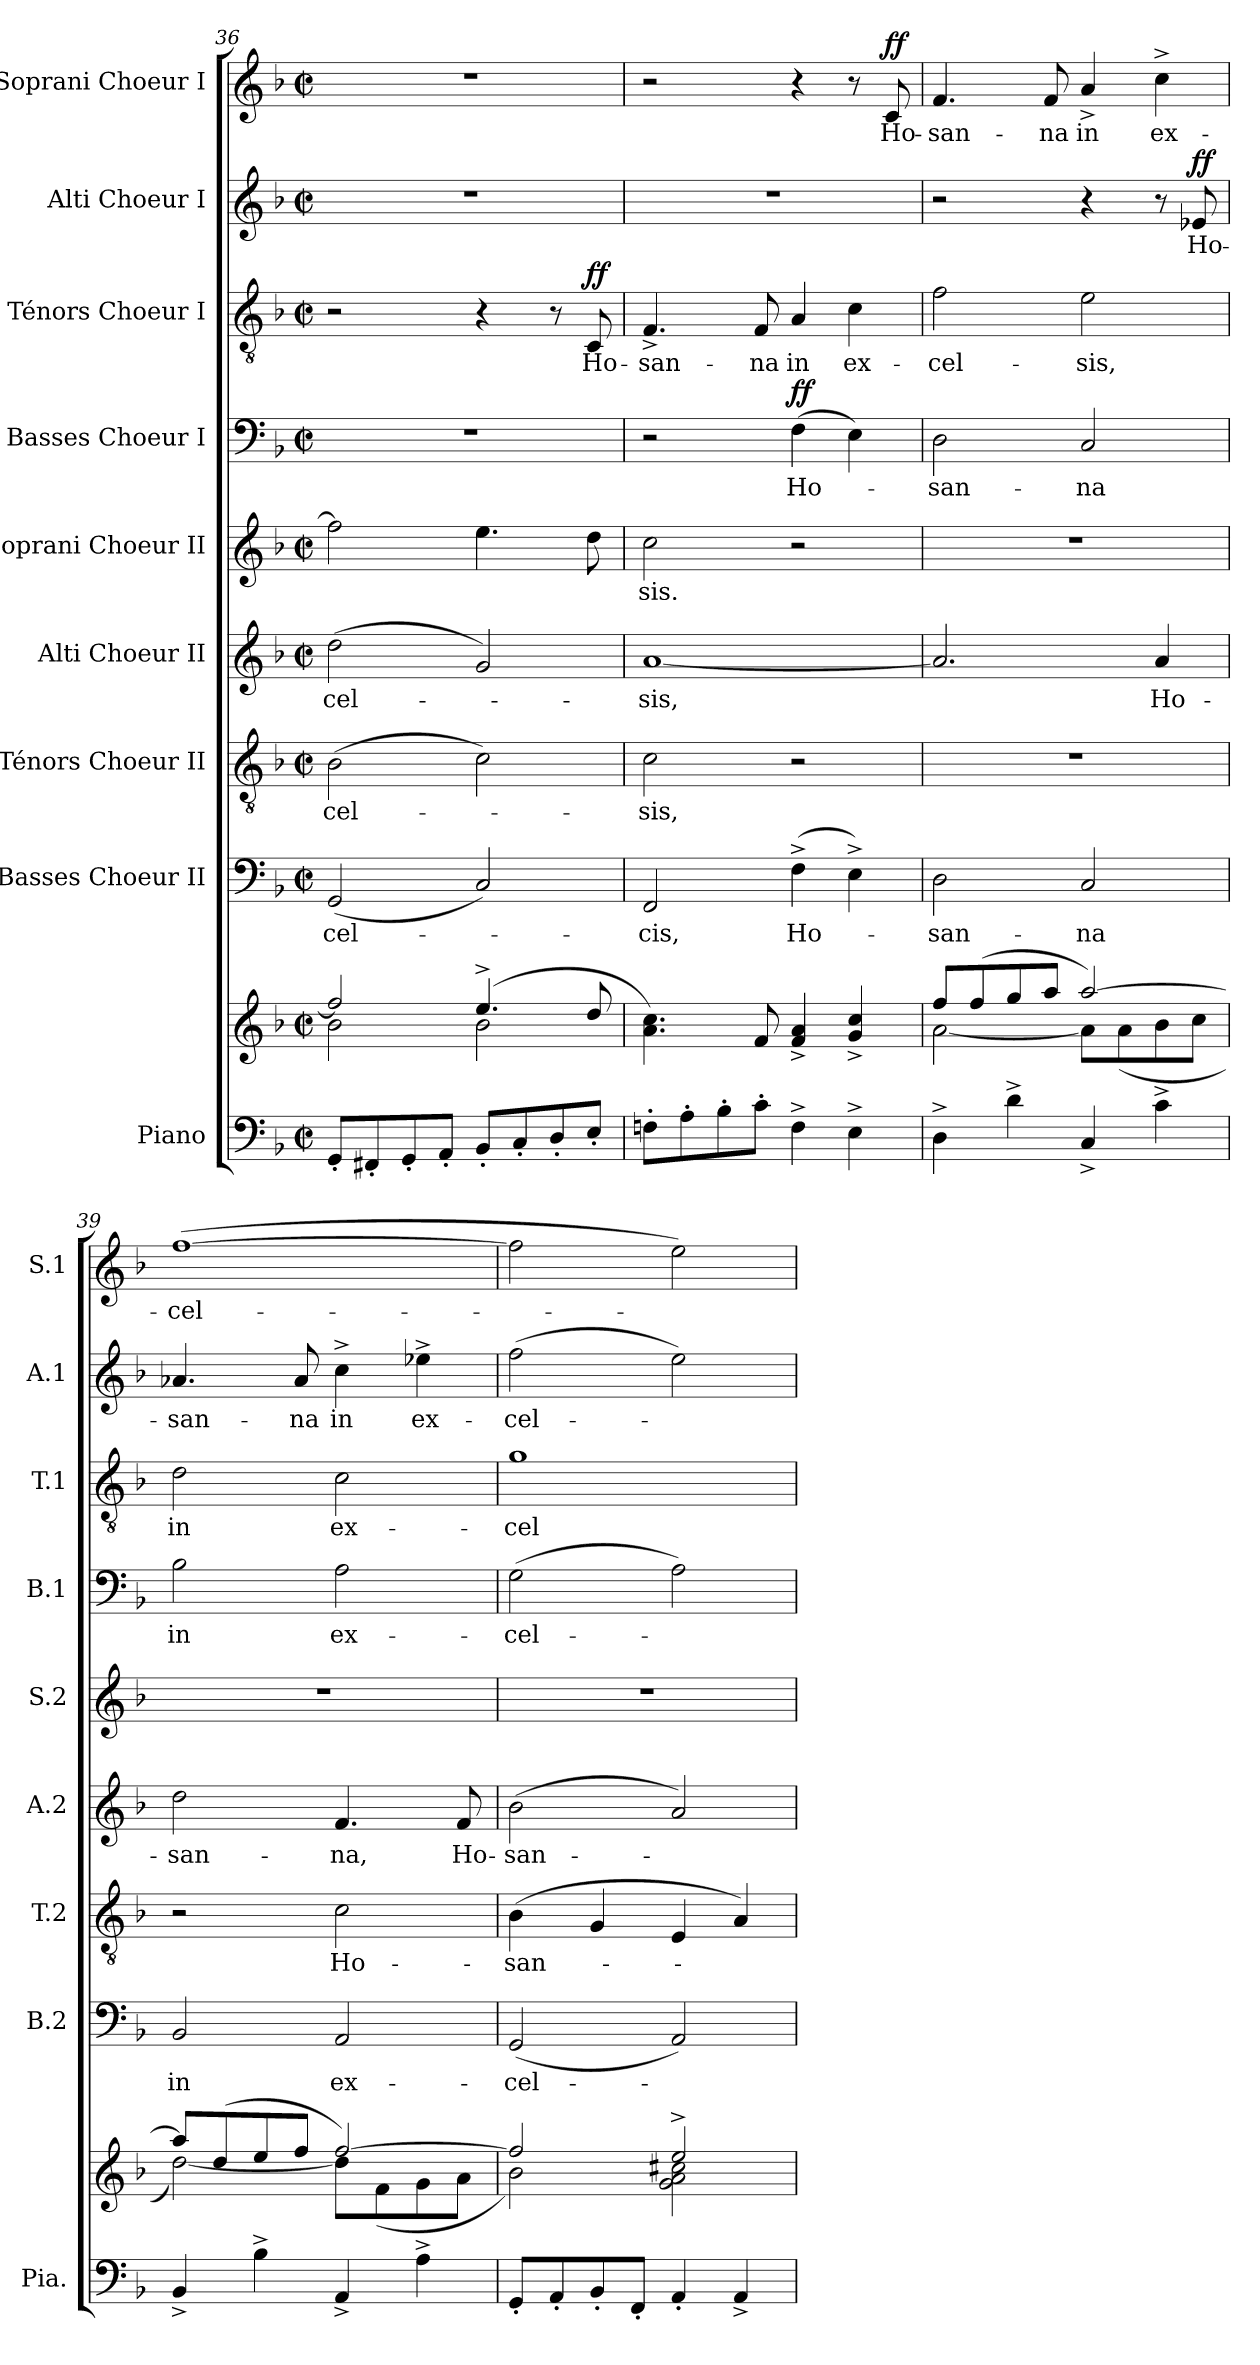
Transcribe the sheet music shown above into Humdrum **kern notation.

**kern	**kern	**kern	**text	**kern	**text	**kern	**text	**kern	**text	**kern	**text	**dynam	**kern	**text	**dynam	**kern	**text	**dynam	**kern	**text	**dynam
*part9	*part9	*part8	*part8	*part7	*part7	*part6	*part6	*part5	*part5	*part4	*part4	*part4	*part3	*part3	*part3	*part2	*part2	*part2	*part1	*part1	*part1
*staff10	*staff9	*staff8	*staff8	*staff7	*staff7	*staff6	*staff6	*staff5	*staff5	*staff4	*staff4	*staff4	*staff3	*staff3	*staff3	*staff2	*staff2	*staff2	*staff1	*staff1	*staff1
*I"Piano	*	*I"Basses Choeur II	*	*I"Ténors Choeur II	*	*I"Alti Choeur II	*	*I"Soprani Choeur II	*	*I"Basses Choeur I	*	*	*I"Ténors Choeur I	*	*	*I"Alti Choeur I	*	*	*I"Soprani Choeur I	*	*
*I'Pia.	*	*I'B.2	*	*I'T.2	*	*I'A.2	*	*I'S.2	*	*I'B.1	*	*	*I'T.1	*	*	*I'A.1	*	*	*I'S.1	*	*
!!LO:PB:g=z
*clefF4	*clefG2	*clefF4	*	*clefGv2	*	*clefG2	*	*clefG2	*	*clefF4	*	*	*clefGv2	*	*	*clefG2	*	*	*clefG2	*	*
*	*	*	*	*	*	*	*	*	*	*	*	*	*	*	*	*ITrd2c3	*	*	*	*	*
*k[b-]	*k[b-]	*k[b-]	*	*k[b-]	*	*k[b-]	*	*k[b-]	*	*k[b-]	*	*	*k[b-]	*	*	*k[f#c#]	*	*	*k[b-]	*	*
*M2/2	*M2/2	*M2/2	*	*M2/2	*	*M2/2	*	*M2/2	*	*M2/2	*	*	*M2/2	*	*	*M2/2	*	*	*M2/2	*	*
*met(c|)	*met(c|)	*met(c|)	*	*met(c|)	*	*met(c|)	*	*met(c|)	*	*met(c|)	*	*	*met(c|)	*	*	*met(c|)	*	*	*met(c|)	*	*
=36	=36	=36	=36	=36	=36	=36	=36	=36	=36	=36	=36	=36	=36	=36	=36	=36	=36	=36	=36	=36	=36
*	*^	*	*	*	*	*	*	*	*	*	*	*	*	*	*	*	*	*	*	*	*
8GG'/L	2ff/]	2b-\	(2GG/	-cel-	(2B-\	-cel-	(2ddi\	-cel-	2ff\]	.	1r	.	.	2r	.	.	1r	.	.	1r	.	.
8FF#X'/	.	.	.	.	.	.	.	.	.	.	.	.	.	.	.	.	.	.	.	.	.	.
8GG'/	.	.	.	.	.	.	.	.	.	.	.	.	.	.	.	.	.	.	.	.	.	.
8AA'/J	.	.	.	.	.	.	.	.	.	.	.	.	.	.	.	.	.	.	.	.	.	.
8BB-'/L	(4.ee^/	2b-\	2C/)	.	2c\)	.	2gi/)	.	4.ee\	.	.	.	.	4r	.	.	.	.	.	.	.	.
8C'/	.	.	.	.	.	.	.	.	.	.	.	.	.	.	.	.	.	.	.	.	.	.
8D'/	.	.	.	.	.	.	.	.	.	.	.	.	.	8r	.	.	.	.	.	.	.	.
!	!	!	!	!	!	!	!	!	!	!	!	!	!	!	!	!LO:DY:a	!	!	!	!	!	!
8E'/J	8dd/	.	.	.	.	.	.	.	8dd\	.	.	.	.	8C/	Ho-	ff	.	.	.	.	.	.
*	*v	*v	*	*	*	*	*	*	*	*	*	*	*	*	*	*	*	*	*	*	*	*
=37	=37	=37	=37	=37	=37	=37	=37	=37	=37	=37	=37	=37	=37	=37	=37	=37	=37	=37	=37	=37	=37
8Fn'\L	4.a\ 4.cc\)	2FF/	-cis,	2c\	-sis,	[1ai	-sis,	2cc\	-sis.	2r	.	.	4.F^/	-san-	.	1r	.	.	2r	.	.
8A'\	.	.	.	.	.	.	.	.	.	.	.	.	.	.	.	.	.	.	.	.	.
8B-'\	.	.	.	.	.	.	.	.	.	.	.	.	.	.	.	.	.	.	.	.	.
8c'\J	8f/	.	.	.	.	.	.	.	.	.	.	.	8F/	-na	.	.	.	.	.	.	.
!	!	!	!	!	!	!	!	!	!	!	!	!LO:DY:a	!	!	!	!	!	!	!	!	!
4F^\	4f/^ 4a/^	(4F^\	Ho-	2r	.	.	.	2r	.	(4F\	Ho-	ff	4A/	in	.	.	.	.	4r	.	.
4E^\	4g/^ 4cc/^	4E^\)	.	.	.	.	.	.	.	4E\)	.	.	4c\	ex-	.	.	.	.	8r	.	.
!	!	!	!	!	!	!	!	!	!	!	!	!	!	!	!	!	!	!	!	!	!LO:DY:a
.	.	.	.	.	.	.	.	.	.	.	.	.	.	.	.	.	.	.	8c/	Ho-	ff
=38	=38	=38	=38	=38	=38	=38	=38	=38	=38	=38	=38	=38	=38	=38	=38	=38	=38	=38	=38	=38	=38
*	*^	*	*	*	*	*	*	*	*	*	*	*	*	*	*	*	*	*	*	*	*
4D^\	8ff/L	[2a\	2D\	-san-	1r	.	2.ai/]	.	1r	.	2D\	-san-	.	2f\	-cel-	.	2r	.	.	4.f/	-san-	.
.	(8ff/	.	.	.	.	.	.	.	.	.	.	.	.	.	.	.	.	.	.	.	.	.
4d^\	8gg/	.	.	.	.	.	.	.	.	.	.	.	.	.	.	.	.	.	.	.	.	.
.	8aa/J	.	.	.	.	.	.	.	.	.	.	.	.	.	.	.	.	.	.	8f/	-na	.
4C^/	[2aa/)	8a\L]	2C/	-na	.	.	.	.	.	.	2C/	-na	.	2e\	-sis,	.	4r	.	.	4a^/	in	.
.	.	(8a\	.	.	.	.	.	.	.	.	.	.	.	.	.	.	.	.	.	.	.	.
4c^\	.	8b-\	.	.	.	.	4ai/	Ho-	.	.	.	.	.	.	.	.	8r	.	.	4cc^\	ex-	.
!	!	!	!	!	!	!	!	!	!	!	!	!	!	!	!	!	!	!	!LO:DY:a	!	!	!
.	.	8cc\J	.	.	.	.	.	.	.	.	.	.	.	.	.	.	8cni/	Ho-	ff	.	.	.
=39	=39	=39	=39	=39	=39	=39	=39	=39	=39	=39	=39	=39	=39	=39	=39	=39	=39	=39	=39	=39	=39	=39
4BB-^/	8aa/L]	[2dd\)	2BB-/	in	2r	.	2ddi\	-san-	1r	.	2B-\	in	.	2d\	in	.	4.fni/	-san-	.	([1ff	-cel-	.
.	(8dd/	.	.	.	.	.	.	.	.	.	.	.	.	.	.	.	.	.	.	.	.	.
4B-^\	8ee/	.	.	.	.	.	.	.	.	.	.	.	.	.	.	.	.	.	.	.	.	.
.	8ff/J	.	.	.	.	.	.	.	.	.	.	.	.	.	.	.	8fi/	-na	.	.	.	.
4AA^/	[2ff/)	8dd\L]	2AA/	ex-	2c\	Ho-	4.fi/	-na,	.	.	2A\	ex-	.	2c\	ex-	.	4a^i\	in	.	.	.	.
.	.	(>8f\	.	.	.	.	.	.	.	.	.	.	.	.	.	.	.	.	.	.	.	.
4A^\	.	8g\	.	.	.	.	.	.	.	.	.	.	.	.	.	.	4ccn^i\	ex-	.	.	.	.
.	.	8a\J	.	.	.	.	8fi/	Ho-	.	.	.	.	.	.	.	.	.	.	.	.	.	.
=40	=40	=40	=40	=40	=40	=40	=40	=40	=40	=40	=40	=40	=40	=40	=40	=40	=40	=40	=40	=40	=40	=40
8GG'/L	2ff/]	2b-\)	(2GG/	-cel-	(4B-\	-san-	(2b-i\	-san-	1r	.	(2G\	-cel-	.	1g	-cel-	.	(2ddi\	-cel-	.	2ff\]	.	.
8AA'/	.	.	.	.	.	.	.	.	.	.	.	.	.	.	.	.	.	.	.	.	.	.
8BB-'/	.	.	.	.	4G/	.	.	.	.	.	.	.	.	.	.	.	.	.	.	.	.	.
8FF'/J	.	.	.	.	.	.	.	.	.	.	.	.	.	.	.	.	.	.	.	.	.	.
4AA'/	2ee^/	2g\ 2a\ 2cc#X\	2AA/)	.	4E/	.	2ai/)	.	.	.	2A\)	.	.	.	.	.	2cc#i\)	.	.	2ee\)	.	.
4AA^/	.	.	.	.	4A/)	.	.	.	.	.	.	.	.	.	.	.	.	.	.	.	.	.
*	*v	*v	*	*	*	*	*	*	*	*	*	*	*	*	*	*	*	*	*	*	*	*
=	=	=	=	=	=	=	=	=	=	=	=	=	=	=	=	=	=	=	=	=	=
*-	*-	*-	*-	*-	*-	*-	*-	*-	*-	*-	*-	*-	*-	*-	*-	*-	*-	*-	*-	*-	*-
